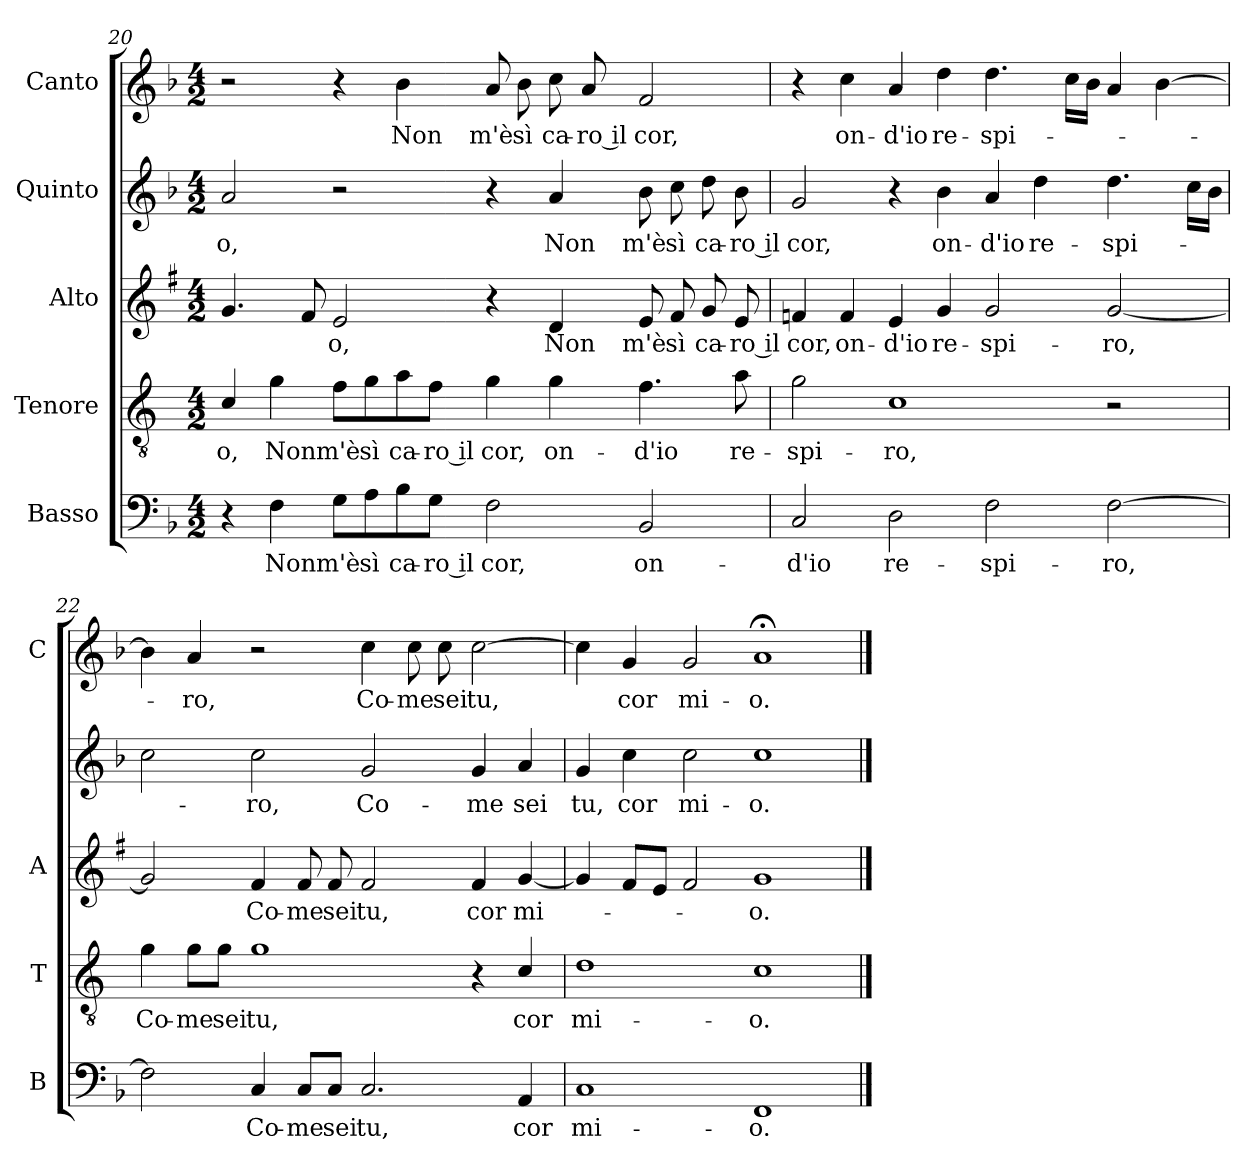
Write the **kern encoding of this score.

**kern	**text	**kern	**text	**kern	**text	**kern	**text	**kern	**text
*part5	*part5	*part4	*part4	*part3	*part3	*part2	*part2	*part1	*part1
*staff5	*staff5	*staff4	*staff4	*staff3	*staff3	*staff2	*staff2	*staff1	*staff1
*I"Basso	*	*I"Tenore	*	*I"Alto	*	*I"Quinto	*	*I"Canto	*
*I'B	*	*I'T	*	*I'A	*	*	*	*I'C	*
*clefF4	*	*clefGv2	*	*clefG2	*	*clefG2	*	*clefG2	*
*	*	*ITrd4c7	*	*ITrd1c2	*	*	*	*	*
*k[b-]	*	*k[b-]	*	*k[b-]	*	*k[b-]	*	*k[b-]	*
*F:	*	*F:	*	*F:	*	*F:	*	*F:	*
*M4/2	*	*M4/2	*	*M4/2	*	*M4/2	*	*M4/2	*
=20	=20	=20	=20	=20	=20	=20	=20	=20	=20
!	!	!	!LO:LY:b	!	!	!	!LO:LY:b	!	!
4r	.	4F/	-o,	4.f/	.	2a/	-o,	2r	.
!	!LO:LY:b	!	!LO:LY:b	!	!	!	!	!	!
4F\	Non	4c\	Non	.	.	.	.	.	.
.	.	.	.	8e/	.	.	.	.	.
!	!LO:LY:b	!	!LO:LY:b	!	!LO:LY:b	!	!	!	!
8G\L	m'è	8B-\L	m'è	2d/	-o,	2r	.	4r	.
!	!LO:LY:b	!	!LO:LY:b	!	!	!	!	!	!
8A\	sì	8c\	sì	.	.	.	.	.	.
!	!LO:LY:b	!	!LO:LY:b	!	!	!	!	!	!LO:LY:b
8B-\	ca-	8d\	ca-	.	.	.	.	4b-\	Non
!	!LO:LY:b	!	!LO:LY:b	!	!	!	!	!	!
8G\J	-ro il	8B-\J	-ro il	.	.	.	.	.	.
!	!LO:LY:b	!	!LO:LY:b	!	!	!	!	!	!LO:LY:b
2F\	cor,	4c\	cor,	4r	.	4r	.	8a/	m'è
!	!	!	!	!	!	!	!	!	!LO:LY:b
.	.	.	.	.	.	.	.	8b-\	sì
!	!	!	!LO:LY:b	!	!LO:LY:b	!	!LO:LY:b	!	!LO:LY:b
.	.	4c\	on-	4c/	Non	4a/	Non	8cc\	ca-
!	!	!	!	!	!	!	!	!	!LO:LY:b
.	.	.	.	.	.	.	.	8a/	-ro il
!	!LO:LY:b	!	!LO:LY:b	!	!LO:LY:b	!	!LO:LY:b	!	!LO:LY:b
2BB-/	on-	4.B-\	-d'io	8d/	m'è	8b-\	m'è	2f/	cor,
!	!	!	!	!	!LO:LY:b	!	!LO:LY:b	!	!
.	.	.	.	8e/	sì	8cc\	sì	.	.
!	!	!	!	!	!LO:LY:b	!	!LO:LY:b	!	!
.	.	.	.	8f/	ca-	8dd\	ca-	.	.
!	!	!	!LO:LY:b	!	!LO:LY:b	!	!LO:LY:b	!	!
.	.	8d\	re-	8d/	-ro il	8b-\	-ro il	.	.
!!LO:LB:g=z
=21	=21	=21	=21	=21	=21	=21	=21	=21	=21
!	!LO:LY:b	!	!LO:LY:b	!	!LO:LY:b	!	!LO:LY:b	!	!
2C/	-d'io	2c\	-spi-	4e-X/	cor,	2g/	cor,	4r	.
!	!	!	!	!	!LO:LY:b	!	!	!	!LO:LY:b
.	.	.	.	4e-/	on-	.	.	4cc\	on-
!	!LO:LY:b	!	!LO:LY:b	!	!LO:LY:b	!	!	!	!LO:LY:b
2D\	re-	1F	-ro,	4d/	-d'io	4r	.	4a/	-d'io
!	!	!	!	!	!LO:LY:b	!	!LO:LY:b	!	!LO:LY:b
.	.	.	.	4f/	re-	4b-\	on-	4dd\	re-
!	!LO:LY:b	!	!	!	!LO:LY:b	!	!LO:LY:b	!	!LO:LY:b
2F\	-spi-	.	.	2f/	-spi-	4a/	-d'io	4.dd\	-spi-
!	!	!	!	!	!	!	!LO:LY:b	!	!
.	.	.	.	.	.	4dd\	re-	.	.
.	.	.	.	.	.	.	.	16cc\LL	.
.	.	.	.	.	.	.	.	16b-\JJ	.
!	!LO:LY:b	!	!	!	!LO:LY:b	!	!LO:LY:b	!	!
[2F\	-ro,	2r	.	[2f/	-ro,	4.dd\	-spi-	4a/	.
.	.	.	.	.	.	.	.	[4b-\	.
.	.	.	.	.	.	16cc\LL	.	.	.
.	.	.	.	.	.	16b-\JJ	.	.	.
=22	=22	=22	=22	=22	=22	=22	=22	=22	=22
!	!	!	!LO:LY:b	!	!	!	!	!	!
2F\]	.	4c\	Co-	2f/]	.	2cc\	.	4b-\]	.
!	!	!	!LO:LY:b	!	!	!	!	!	!LO:LY:b
.	.	8c\L	-me	.	.	.	.	4a/	-ro,
!	!	!	!LO:LY:b	!	!	!	!	!	!
.	.	8c\J	sei	.	.	.	.	.	.
!	!LO:LY:b	!	!LO:LY:b	!	!LO:LY:b	!	!LO:LY:b	!	!
4C/	Co-	1c	tu,	4e/	Co-	2cc\	-ro,	2r	.
!	!LO:LY:b	!	!	!	!LO:LY:b	!	!	!	!
8C/L	-me	.	.	8e/	-me	.	.	.	.
!	!LO:LY:b	!	!	!	!LO:LY:b	!	!	!	!
8C/J	sei	.	.	8e/	sei	.	.	.	.
!	!LO:LY:b	!	!	!	!LO:LY:b	!	!LO:LY:b	!	!LO:LY:b
2.C/	tu,	.	.	2e/	tu,	2g/	Co-	4cc\	Co-
!	!	!	!	!	!	!	!	!	!LO:LY:b
.	.	.	.	.	.	.	.	8cc\	-me
!	!	!	!	!	!	!	!	!	!LO:LY:b
.	.	.	.	.	.	.	.	8cc\	sei
!	!	!	!	!	!LO:LY:b	!	!LO:LY:b	!	!LO:LY:b
.	.	4r	.	4e/	cor	4g/	-me	[2cc\	tu,
!	!LO:LY:b	!	!LO:LY:b	!	!LO:LY:b	!	!LO:LY:b	!	!
4AA/	cor	4F/	cor	[4f/	mi-	4a/	sei	.	.
=23	=23	=23	=23	=23	=23	=23	=23	=23	=23
!	!LO:LY:b	!	!LO:LY:b	!	!	!	!LO:LY:b	!	!
1C	mi-	1G	mi-	4f/]	.	4g/	tu,	4cc\]	.
!	!	!	!	!	!	!	!LO:LY:b	!	!LO:LY:b
.	.	.	.	8e/L	.	4cc\	cor	4g/	cor
.	.	.	.	8d/J	.	.	.	.	.
!	!	!	!	!	!	!	!LO:LY:b	!	!LO:LY:b
.	.	.	.	2e/	.	2cc\	mi-	2g/	mi-
!	!LO:LY:b	!	!LO:LY:b	!	!LO:LY:b	!	!LO:LY:b	!	!LO:LY:b
1FF	-o.	1F	-o.	1f	-o.	1cc	-o.	1a;<	-o.
==	==	==	==	==	==	==	==	==	==
*-	*-	*-	*-	*-	*-	*-	*-	*-	*-
